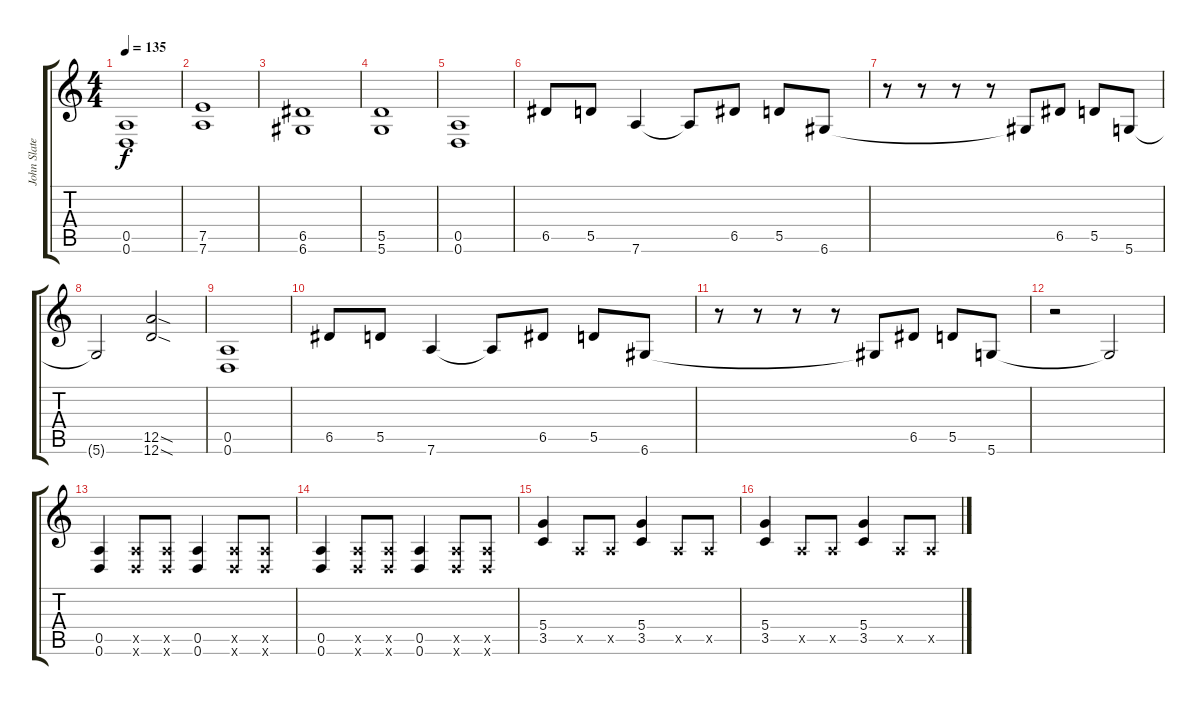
\track ("John Slater" "John Slate") {instrument electricguitarclean}
\staff {score tabs}
\tuning (E4 B3 G3 D3 A2 D2) {hide}
\ts (4 4)
\tempo 135
\clef g2
\ks c
(0.5 0.6).1{dy f instrument distortionguitar} |
(7.5 7.6).1 |
(6.5 6.6).1 |
(5.5 5.6).1 |
(0.5 0.6).1{instrument distortionguitar} |
6.5.8 5.5.8 7.6.4 7.6{t}.8 6.5.8 5.5.8 6.6.8 |
r.8 r.8 r.8 r.8 6.6{t}.8 6.5.8 5.5.8 5.6.8 |
5.6{t}.2 (12.5{sod} 12.6{sod}).2 |
(0.5 0.6).1{instrument distortionguitar} |
6.5.8 5.5.8 7.6.4 7.6{t}.8 6.5.8 5.5.8 6.6.8 |
r.8 r.8 r.8 r.8 6.6{t}.8 6.5.8 5.5.8 5.6.8 |
r.2 5.6{t}.2 |
(0.5 0.6).4{instrument distortionguitar} (0.5{x} 0.6{x}).8 (0.5{x} 0.6{x}).8 (0.5 0.6).4 (0.5{x} 0.6{x}).8 (0.5{x} 0.6{x}).8 |
(0.5 0.6).4{instrument distortionguitar} (0.5{x} 0.6{x}).8 (0.5{x} 0.6{x}).8 (0.5 0.6).4 (0.5{x} 0.6{x}).8 (0.5{x} 0.6{x}).8 |
(5.4 3.5).4{instrument distortionguitar} 0.5{x}.8 0.5{x}.8 (5.4 3.5).4 0.5{x}.8 0.5{x}.8 |
(5.4 3.5).4{instrument distortionguitar} 0.5{x}.8 0.5{x}.8 (5.4 3.5).4 0.5{x}.8 0.5{x}.8
